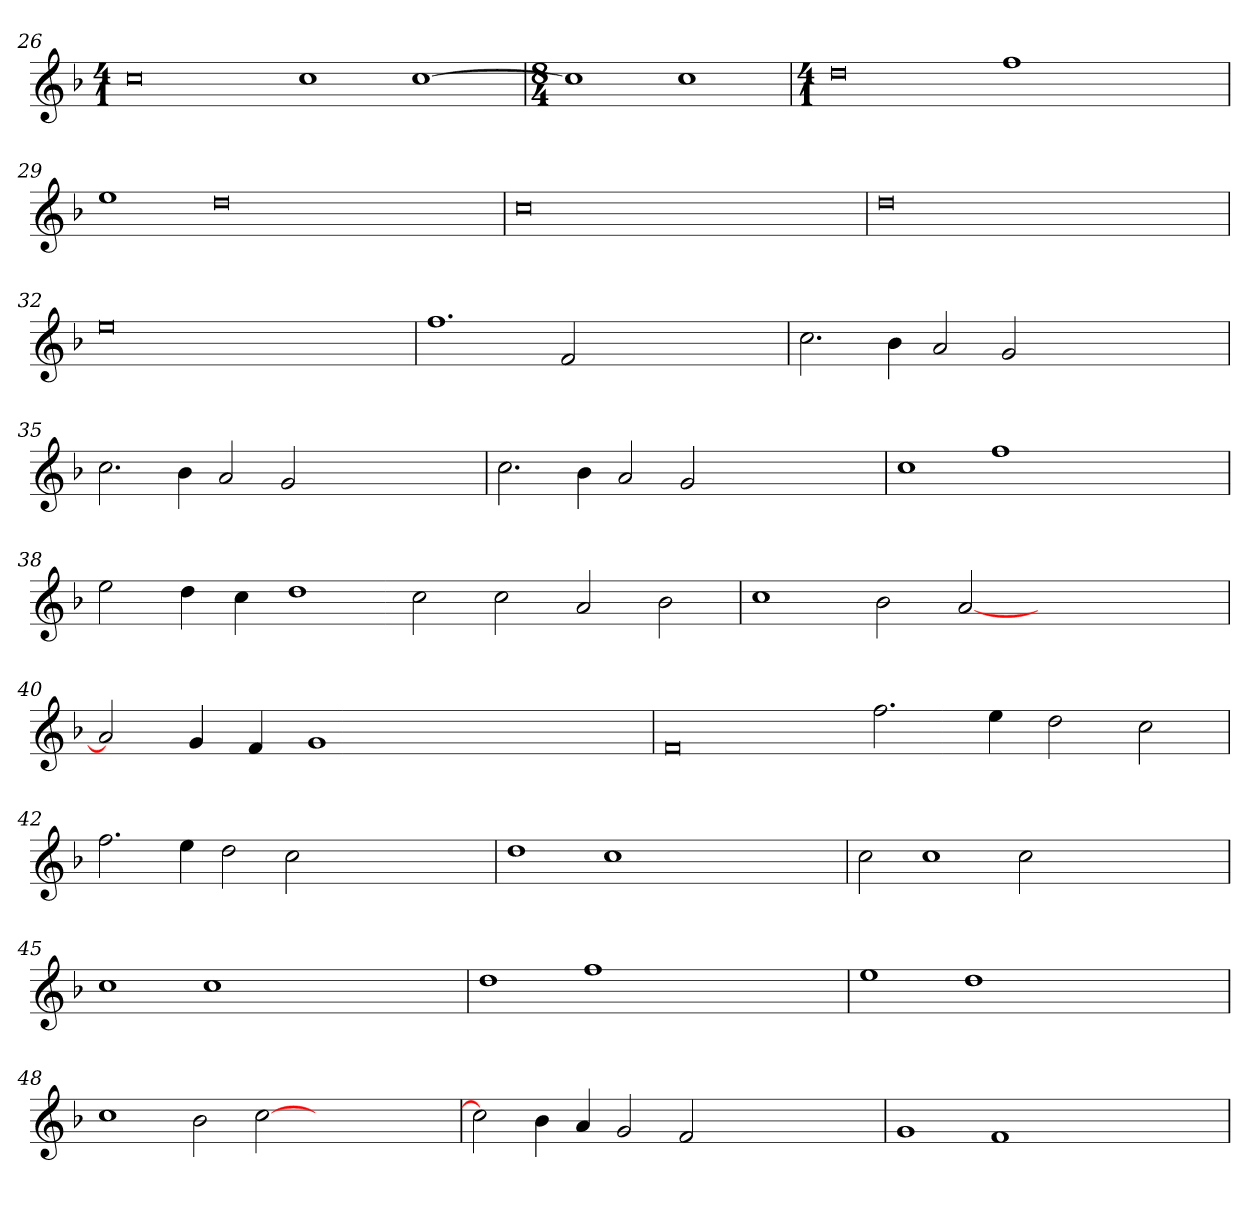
**kern
*part1
*staff1
*clefG2
*k[b-]
*F:
*M4/1
=26
0cc
1cc
[1cc
=27
*M8/4
1cc]
1cc
=28
*M4/1
0dd
1ff
1ryy
=29
1ee
0dd
1ryy
=30
0cc
0ryy
=31
0dd
0ryy
=32
0ee
0ryy
=33
1.ff
2f
0ryy
=34
2.cc
4b-
2a
2g
0ryy
=35
2.cc
4b-
2a
2g
0ryy
=36
2.cc
4b-
2a
2g
0ryy
=37
1cc
1ff
0ryy
=38
2ee
4dd
4cc
1dd
2cc
2cc
2a
2b-
=39
1cc
2b-
[2a
0ryy
=40
2a]
4g
4f
1g
0ryy
=41
0f
2.ff
4ee
2dd
2cc
=42
2.ff
4ee
2dd
2cc
0ryy
=43
1dd
1cc
0ryy
=44
2cc
1cc
2cc
0ryy
=45
1cc
1cc
0ryy
=46
1dd
1ff
0ryy
=47
1ee
1dd
0ryy
=48
1cc
2b-
[2cc
0ryy
=49
2cc]
4b-
4a
2g
2f
0ryy
=50
1g
1f
0ryy
=
*-
